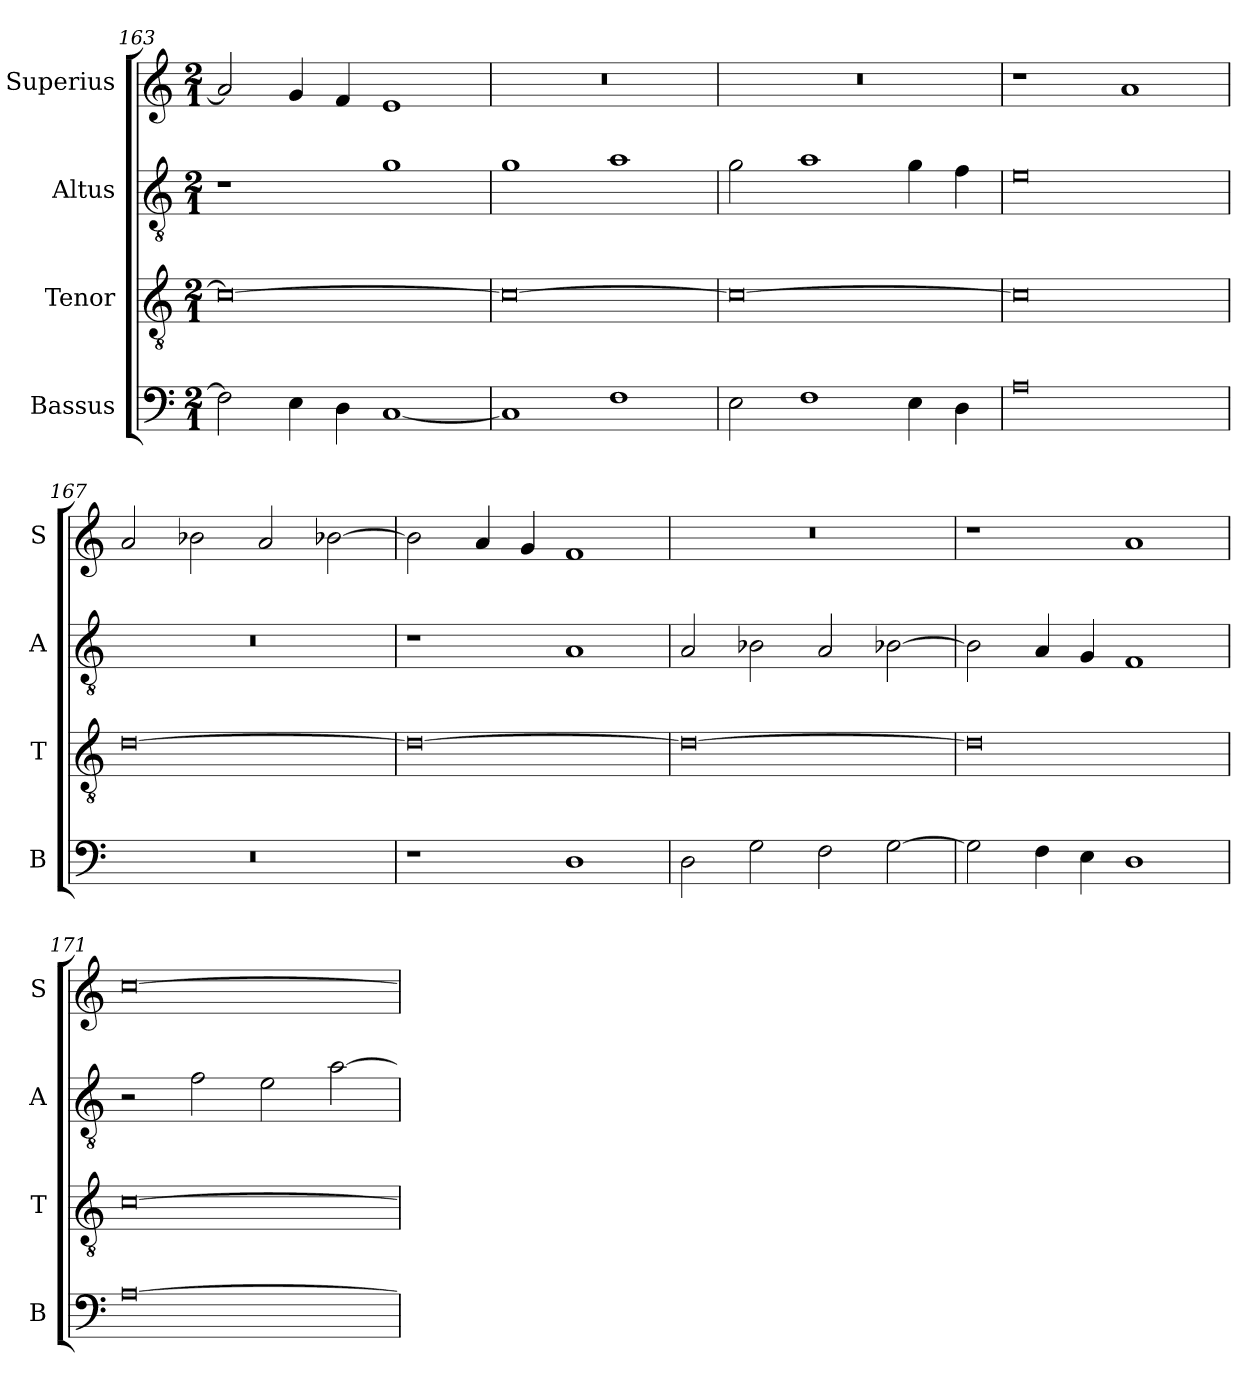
**kern	**kern	**kern	**kern
*part4	*part3	*part2	*part1
*staff4	*staff3	*staff2	*staff1
*I"Bassus	*I"Tenor	*I"Altus	*I"Superius
*I'B	*I'T	*I'A	*I'S
*clefF4	*clefGv2	*clefGv2	*clefG2
*k[]	*k[]	*k[]	*k[]
*M2/1	*M2/1	*M2/1	*M2/1
=163	=163	=163	=163
2F\]	0c_	1r	2a/]
4E\	.	.	4g/
4D\	.	.	4f/
[1C	.	1g	1e
=164	=164	=164	=164
1C]	0c_	1g	0r
1F	.	1a	.
=165	=165	=165	=165
2E\	0c_	2g\	0r
1F	.	1a	.
4E\	.	4g\	.
4D\	.	4f\	.
=166	=166	=166	=166
0A	0c]	0e	1r
.	.	.	1a
=167	=167	=167	=167
0r	[0d	0r	2a/
.	.	.	2b-X\
.	.	.	2a/
.	.	.	[2b-X\
=168	=168	=168	=168
1r	0d_	1r	2b-\]
.	.	.	4a/
.	.	.	4g/
1D	.	1A	1f
=169	=169	=169	=169
2D\	0d_	2A/	0r
2G\	.	2B-X\	.
2F\	.	2A/	.
[2G\	.	[2B-X\	.
=170	=170	=170	=170
2G\]	0d]	2B-\]	1r
4F\	.	4A/	.
4E\	.	4G/	.
1D	.	1F	1a
=171	=171	=171	=171
[0A	[0c	2r	[0cc
.	.	2f\	.
.	.	2e\	.
.	.	[2a\	.
=	=	=	=
*-	*-	*-	*-
